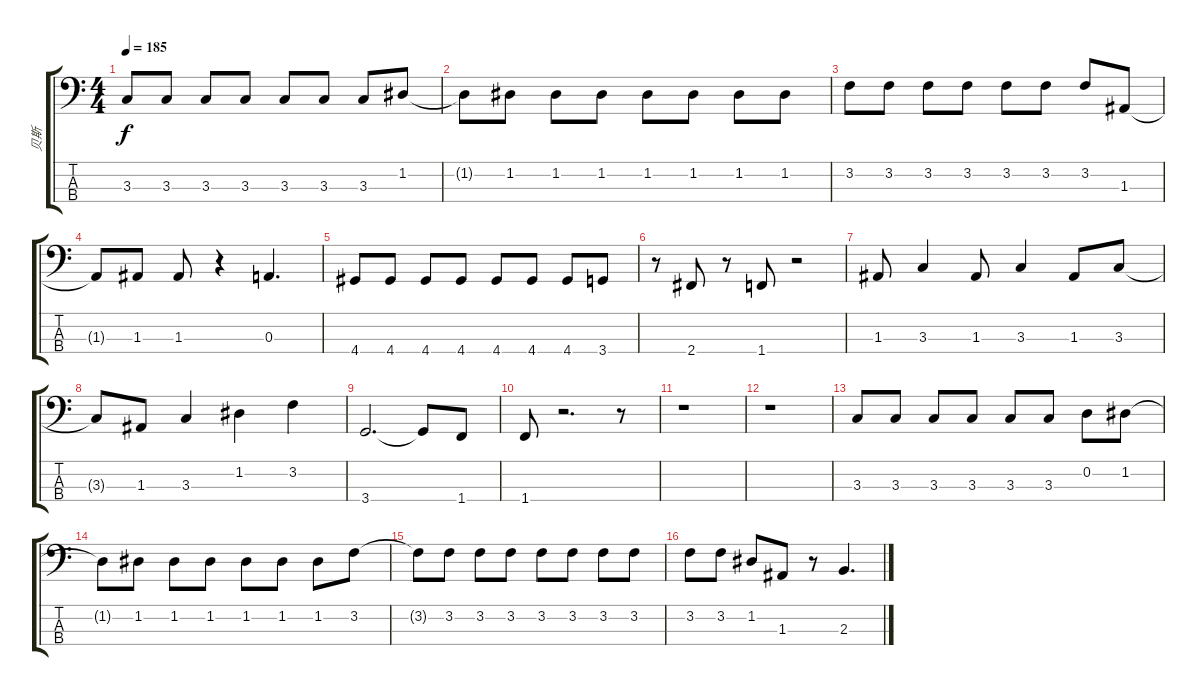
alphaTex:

\track ("贝斯" "贝斯") {instrument electricbassfinger}
\staff {score tabs}
\tuning (G2 D2 A1 E1) {hide}
\ts (4 4)
\tempo 185
\clef f4
\ks c
3.3.8{dy f} 3.3.8 3.3.8 3.3.8 3.3.8 3.3.8 3.3.8 1.2.8 |
1.2{t}.8 1.2.8 1.2.8 1.2.8 1.2.8 1.2.8 1.2.8 1.2.8 |
3.2.8 3.2.8 3.2.8 3.2.8 3.2.8 3.2.8 3.2.8 1.3.8 |
1.3{t}.8 1.3.8 1.3.8 r.4 0.3.4{d} |
4.4.8 4.4.8 4.4.8 4.4.8 4.4.8 4.4.8 4.4.8 3.4.8 |
r.8 2.4.8 r.8 1.4.8 r.2 |
1.3.8 3.3.4 1.3.8 3.3.4 1.3.8 3.3.8 |
3.3{t}.8 1.3.8 3.3.4 1.2.4 3.2.4 |
3.4.2{d} 3.4{t}.8 1.4.8 |
1.4.8 r.2{d} r.8 |
r.1 |
r.1 |
3.3.8 3.3.8 3.3.8 3.3.8 3.3.8 3.3.8 0.2.8 1.2.8 |
1.2{t}.8 1.2.8 1.2.8 1.2.8 1.2.8 1.2.8 1.2.8 3.2.8 |
3.2{t}.8 3.2.8 3.2.8 3.2.8 3.2.8 3.2.8 3.2.8 3.2.8 |
3.2.8 3.2.8 1.2.8 1.3.8 r.8 2.3.4{d}
